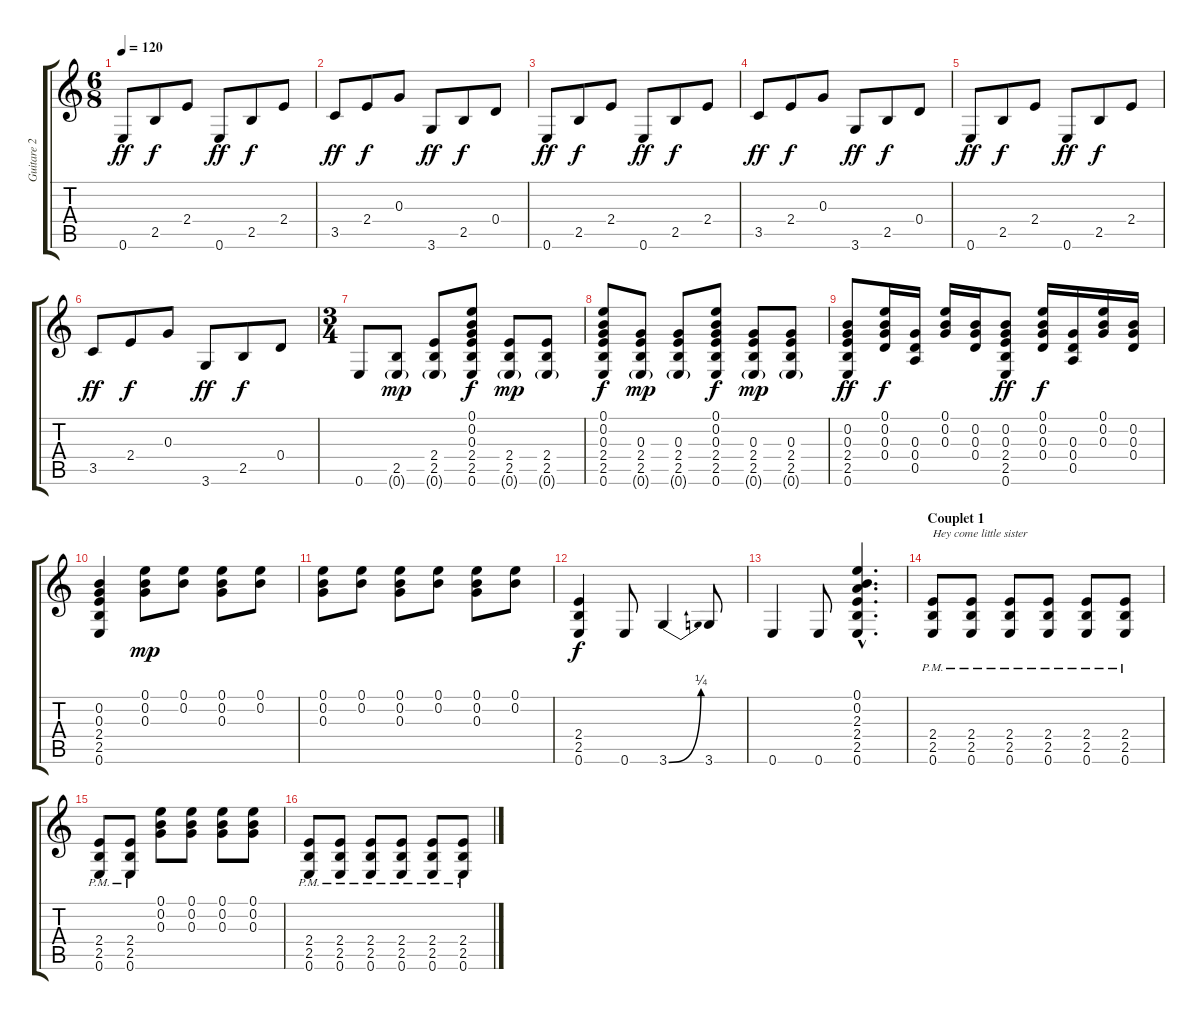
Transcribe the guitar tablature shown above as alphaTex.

\track ("Guitare 2" "Guitare 2") {instrument distortionguitar}
\staff {score tabs}
\tuning (E4 B3 G3 D3 A2 E2) {hide}
\ts (6 8)
\tempo 120
\clef g2
\ks c
0.6.8{dy ff instrument distortionguitar} 2.5.8{dy f} 2.4.8 0.6.8{dy ff} 2.5.8{dy f} 2.4.8 |
3.5.8{dy ff} 2.4.8{dy f} 0.3.8 3.6.8{dy ff} 2.5.8{dy f} 0.4.8 |
0.6.8{dy ff} 2.5.8{dy f} 2.4.8 0.6.8{dy ff} 2.5.8{dy f} 2.4.8 |
3.5.8{dy ff} 2.4.8{dy f} 0.3.8 3.6.8{dy ff} 2.5.8{dy f} 0.4.8 |
0.6.8{dy ff} 2.5.8{dy f} 2.4.8 0.6.8{dy ff} 2.5.8{dy f} 2.4.8 |
3.5.8{dy ff} 2.4.8{dy f} 0.3.8 3.6.8{dy ff} 2.5.8{dy f} 0.4.8 |
\ts (3 4)
0.6.8 (2.5 0.6{g}).8{dy mp} (2.4 2.5 0.6{g}).8 (0.1 0.2 0.3 2.4 2.5 0.6).8{dy f} (2.4 2.5 0.6{g}).8{dy mp} (2.4 2.5 0.6{g}).8 |
(0.1 0.2 0.3 2.4 2.5 0.6).8{dy f} (0.3 2.4 2.5 0.6{g}).8{dy mp} (0.3 2.4 2.5 0.6{g}).8 (0.1 0.2 0.3 2.4 2.5 0.6).8{dy f} (0.3 2.4 2.5 0.6{g}).8{dy mp} (0.3 2.4 2.5 0.6{g}).8 |
(0.2 0.3 2.4 2.5 0.6).8{dy ff} (0.1 0.2 0.3 0.4).16{dy f} (0.3 0.4 0.5).16 (0.1 0.2 0.3).16 (0.2 0.3 0.4).16 (0.2 0.3 2.4 2.5 0.6).8{dy ff} (0.1 0.2 0.3 0.4).16{dy f} (0.3 0.4 0.5).16 (0.1 0.2 0.3).16 (0.2 0.3 0.4).16 |
(0.2 0.3 2.4 2.5 0.6).4 (0.1 0.2 0.3).8{dy mp} (0.1 0.2).8 (0.1 0.2 0.3).8 (0.1 0.2).8 |
(0.1 0.2 0.3).8 (0.1 0.2).8 (0.1 0.2 0.3).8 (0.1 0.2).8 (0.1 0.2 0.3).8 (0.1 0.2).8 |
(2.4 2.5 0.6).4{dy f} 0.6.8 3.6{be (bend 0 0 60 1)}.4 3.6.8 |
0.6.4 0.6.8 (0.1{hac} 0.2{hac} 2.3{hac} 2.4{hac} 2.5{hac} 0.6{hac}).4{d} |
\section ("" "Couplet 1")
(2.4{pm} 2.5{pm} 0.6{pm}).8{txt "Hey come little sister"} (2.4{pm} 2.5{pm} 0.6{pm}).8 (2.4{pm} 2.5{pm} 0.6{pm}).8 (2.4{pm} 2.5{pm} 0.6{pm}).8 (2.4{pm} 2.5{pm} 0.6{pm}).8 (2.4{pm} 2.5{pm} 0.6{pm}).8 |
(2.4{pm} 2.5{pm} 0.6{pm}).8 (2.4{pm} 2.5{pm} 0.6{pm}).8 (0.1 0.2 0.3).8 (0.1 0.2 0.3).8 (0.1 0.2 0.3).8 (0.1 0.2 0.3).8 |
(2.4{pm} 2.5{pm} 0.6{pm}).8 (2.4{pm} 2.5{pm} 0.6{pm}).8 (2.4{pm} 2.5{pm} 0.6{pm}).8 (2.4{pm} 2.5{pm} 0.6{pm}).8 (2.4{pm} 2.5{pm} 0.6{pm}).8 (2.4{pm} 2.5{pm} 0.6{pm}).8
